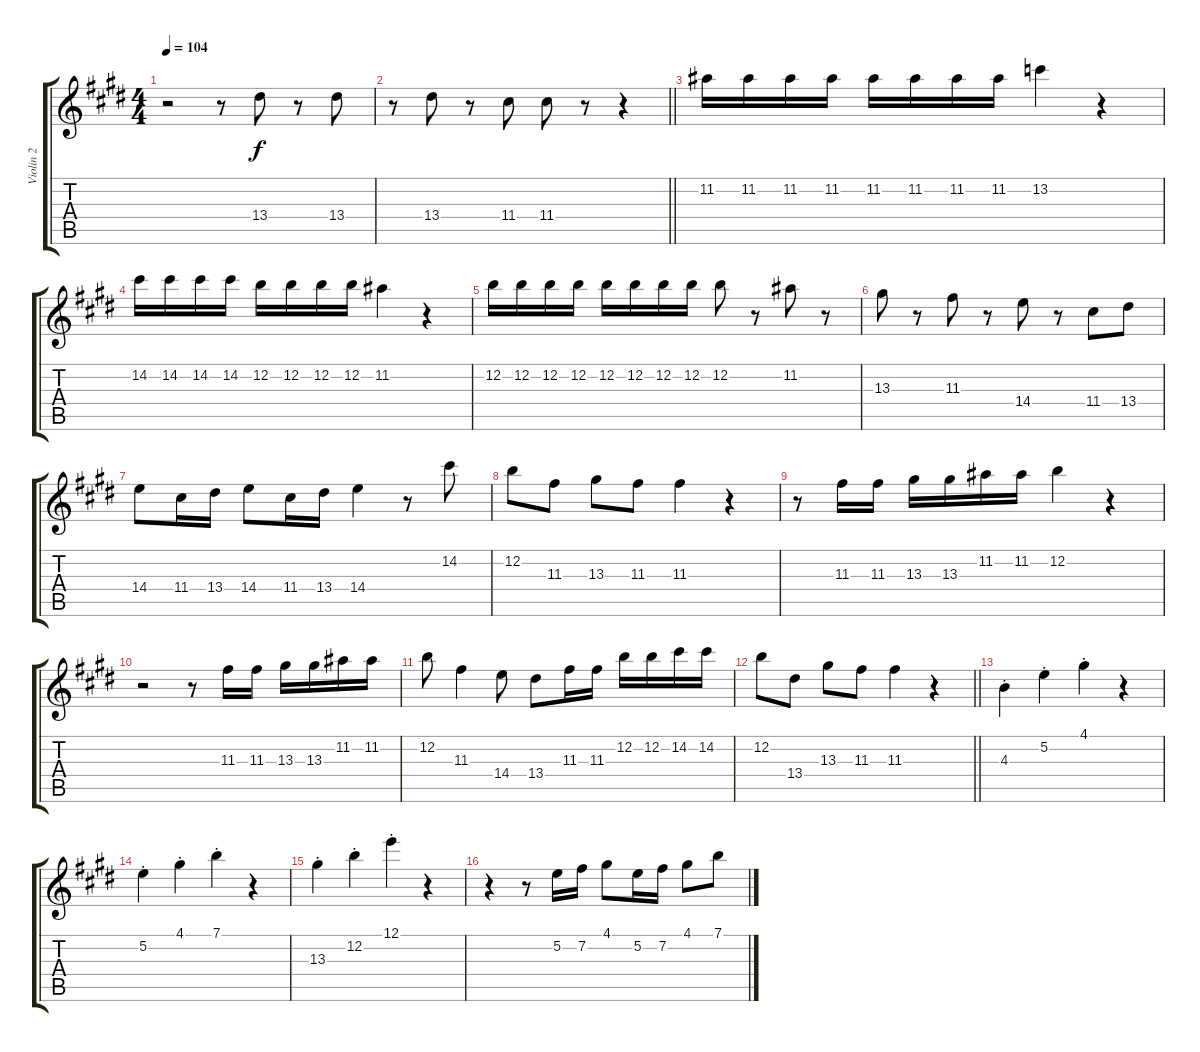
\track ("Violin 2" "Violin 2") {instrument overdrivenguitar}
\staff {score tabs}
\tuning (E4 B3 G3 D3 A2 E2) {hide}
\ts (4 4)
\tempo 104
\clef g2
\ks e
r.2{dy f} r.8 13.4.8 r.8 13.4.8 |
\barLineRight lightlight
r.8 13.4.8 r.8 11.4.8 11.4.8 r.8 r.4 |
11.2.16 11.2.16 11.2.16 11.2.16 11.2.16 11.2.16 11.2.16 11.2.16 13.2.4 r.4 |
14.2.16 14.2.16 14.2.16 14.2.16 12.2.16 12.2.16 12.2.16 12.2.16 11.2.4 r.4 |
12.2.16 12.2.16 12.2.16 12.2.16 12.2.16 12.2.16 12.2.16 12.2.16 12.2.8 r.8 11.2.8 r.8 |
13.3.8 r.8 11.3.8 r.8 14.4.8 r.8 11.4.8 13.4.8 |
14.4.8 11.4.16 13.4.16 14.4.8 11.4.16 13.4.16 14.4.4 r.8 14.2.8 |
12.2.8 11.3.8 13.3.8 11.3.8 11.3.4 r.4 |
r.8 11.3.16 11.3.16 13.3.16 13.3.16 11.2.16 11.2.16 12.2.4 r.4 |
r.2 r.8 11.3.16 11.3.16 13.3.16 13.3.16 11.2.16 11.2.16 |
12.2.8 11.3.4 14.4.8 13.4.8 11.3.16 11.3.16 12.2.16 12.2.16 14.2.16 14.2.16 |
\barLineRight lightlight
12.2.8 13.4.8 13.3.8 11.3.8 11.3.4 r.4 |
4.3{st}.4 5.2{st}.4 4.1{st}.4 r.4 |
5.2{st}.4 4.1{st}.4 7.1{st}.4 r.4 |
13.3{st}.4 12.2{st}.4 12.1{st}.4 r.4 |
r.4 r.8 5.2.16 7.2.16 4.1.8 5.2.16 7.2.16 4.1.8 7.1.8
